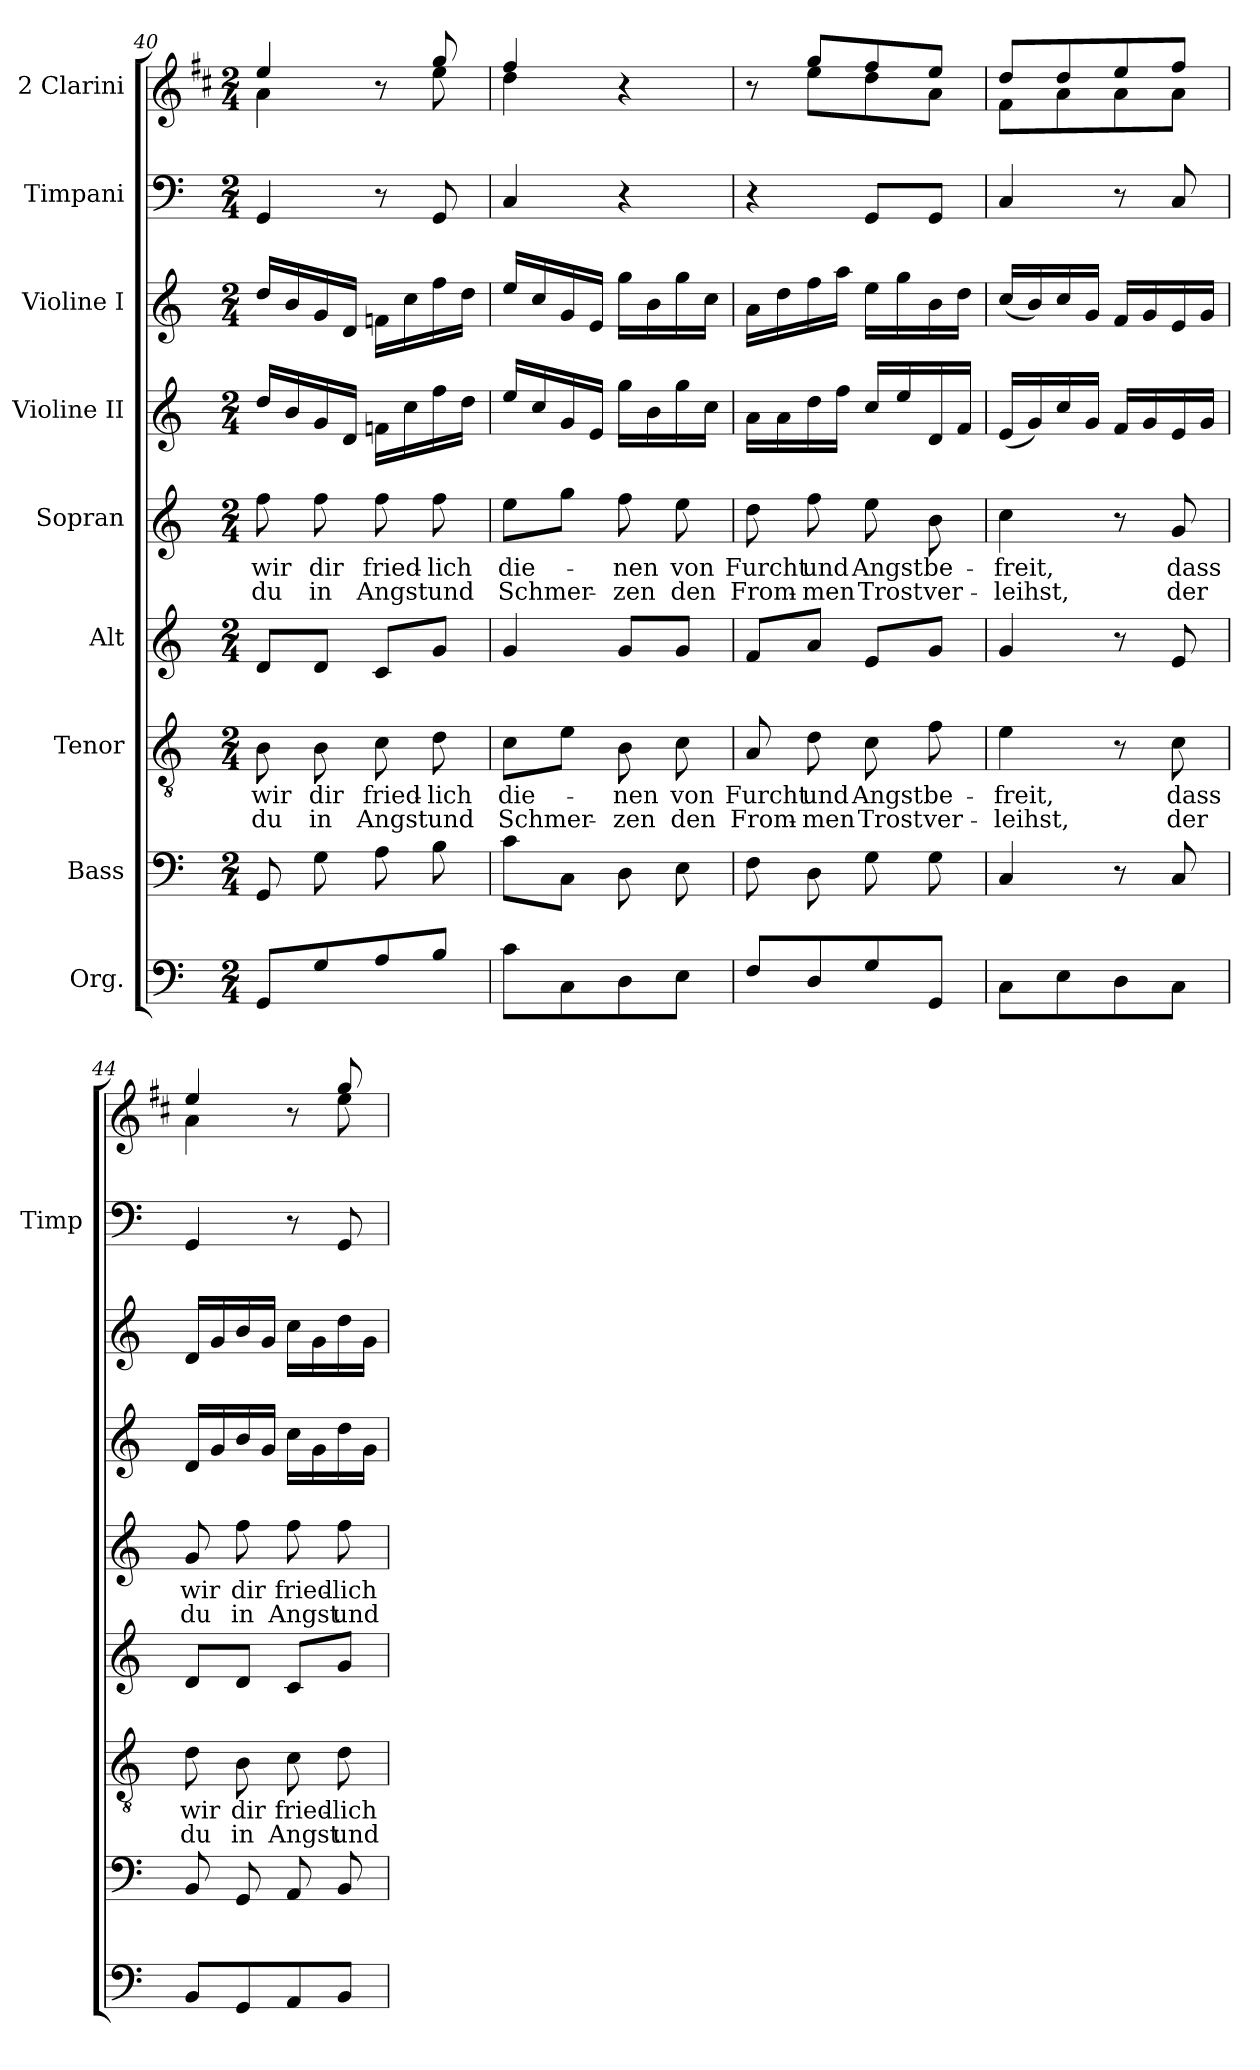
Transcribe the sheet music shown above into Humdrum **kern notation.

**kern	**kern	**kern	**text	**text	**kern	**kern	**text	**text	**kern	**kern	**kern	**kern
*part9	*part8	*part7	*part7	*part7	*part6	*part5	*part5	*part5	*part4	*part3	*part2	*part1
*staff9	*staff8	*staff7	*staff7	*staff7	*staff6	*staff5	*staff5	*staff5	*staff4	*staff3	*staff2	*staff1
*I"Org.	*I"Bass	*I"Tenor	*	*	*I"Alt	*I"Sopran	*	*	*I"Violine II	*I"Violine I	*I"Timpani	*I"2 Clarini
*	*	*	*	*	*	*	*	*	*	*	*I'Timp	*
*clefF4	*clefF4	*clefGv2	*	*	*clefG2	*clefG2	*	*	*clefG2	*clefG2	*clefF4	*clefG2
*ITrd7c12	*	*	*	*	*	*	*	*	*	*	*	*ITrd1c2
*k[]	*k[]	*k[]	*	*	*k[]	*k[]	*	*	*k[]	*k[]	*k[]	*k[]
*M2/4	*M2/4	*M2/4	*	*	*M2/4	*M2/4	*	*	*M2/4	*M2/4	*M2/4	*M2/4
=40	=40	=40	=40	=40	=40	=40	=40	=40	=40	=40	=40	=40
*	*	*	*	*	*	*	*	*	*	*	*	*^
8GGG/L	8GG/	8B\	wir	du	8d/L	8ff\	wir	du	16dd/LL	16dd/LL	4GG/	4dd/	4g\
.	.	.	.	.	.	.	.	.	16b/	16b/	.	.	.
8GG/	8G\	8B\	dir	in	8d/J	8ff\	dir	in	16g/	16g/	.	.	.
.	.	.	.	.	.	.	.	.	16d/JJ	16d/JJ	.	.	.
8AA/	8A\	8c\	fried-	Angst	8c/L	8ff\	fried-	Angst	16fn\LL	16fn\LL	8r	8r	8ryy
.	.	.	.	.	.	.	.	.	16cc\	16cc\	.	.	.
8BB/J	8B\	8d\	-lich	und	8g/J	8ff\	-lich	und	16ff\	16ff\	8GG/	8ff/	8dd\
.	.	.	.	.	.	.	.	.	16dd\JJ	16dd\JJ	.	.	.
=41	=41	=41	=41	=41	=41	=41	=41	=41	=41	=41	=41	=41	=41
8C\L	8c\L	8c\L	die-	Schmer-	4g/	8ee\L	die-	Schmer-	16ee/LL	16ee/LL	4C/	4ee/	4cc\
.	.	.	.	.	.	.	.	.	16cc/	16cc/	.	.	.
8CC\	8C\J	8e\J	.	.	.	8gg\J	.	.	16g/	16g/	.	.	.
.	.	.	.	.	.	.	.	.	16e/JJ	16e/JJ	.	.	.
8DD\	8D\	8B\	-nen	-zen	8g/L	8ff\	-nen	-zen	16gg\LL	16gg\LL	4r	4r	4ryy
.	.	.	.	.	.	.	.	.	16b\	16b\	.	.	.
8EE\J	8E\	8c\	von	den	8g/J	8ee\	von	den	16gg\	16gg\	.	.	.
.	.	.	.	.	.	.	.	.	16cc\JJ	16cc\JJ	.	.	.
!!LO:LB:g=z	!!
=42	=42	=42	=42	=42	=42	=42	=42	=42	=42	=42	=42	=42	=42
8FF/L	8F\	8A/	Furcht	From-	8f/L	8dd\	Furcht	From-	16a\LL	16a\LL	4r	8r	8ryy
.	.	.	.	.	.	.	.	.	16a\	16dd\	.	.	.
8DD/	8D\	8d\	und	-men	8a/J	8ff\	und	-men	16dd\	16ff\	.	8ff/L	8dd\L
.	.	.	.	.	.	.	.	.	16ff\JJ	16aa\JJ	.	.	.
8GG/	8G\	8c\	Angst	Trost	8e/L	8ee\	Angst	Trost	16cc/LL	16ee\LL	8GG/L	8ee/	8cc\
.	.	.	.	.	.	.	.	.	16ee/	16gg\	.	.	.
8GGG/J	8G\	8f\	be-	ver-	8g/J	8b\	be-	ver-	16d/	16b\	8GG/J	8dd/J	8g\J
.	.	.	.	.	.	.	.	.	16f/JJ	16dd\JJ	.	.	.
=43	=43	=43	=43	=43	=43	=43	=43	=43	=43	=43	=43	=43	=43
8CC\L	4C/	4e\	-freit,	-leihst,	4g/	4cc\	-freit,	-leihst,	(16e/LL	(16cc/LL	4C/	8cc/L	8e\L
.	.	.	.	.	.	.	.	.	16g/)	16b/)	.	.	.
8EE\	.	.	.	.	.	.	.	.	16cc/	16cc/	.	8cc/	8g\
.	.	.	.	.	.	.	.	.	16g/JJ	16g/JJ	.	.	.
8DD\	8r	8r	.	.	8r	8r	.	.	16f/LL	16f/LL	8r	8dd/	8g\
.	.	.	.	.	.	.	.	.	16g/	16g/	.	.	.
8CC\J	8C/	8c\	dass	der	8e/	8g/	dass	der	16e/	16e/	8C/	8ee/J	8g\J
.	.	.	.	.	.	.	.	.	16g/JJ	16g/JJ	.	.	.
=44	=44	=44	=44	=44	=44	=44	=44	=44	=44	=44	=44	=44	=44
8BBB/L	8BB/	8d\	wir	du	8d/L	8g/	wir	du	16d/LL	16d/LL	4GG/	4dd/	4g\
.	.	.	.	.	.	.	.	.	16g/	16g/	.	.	.
8GGG/	8GG/	8B\	dir	in	8d/J	8ff\	dir	in	16b/	16b/	.	.	.
.	.	.	.	.	.	.	.	.	16g/JJ	16g/JJ	.	.	.
8AAA/	8AA/	8c\	fried-	Angst	8c/L	8ff\	fried-	Angst	16cc\LL	16cc\LL	8r	8r	8ryy
.	.	.	.	.	.	.	.	.	16g\	16g\	.	.	.
8BBB/J	8BB/	8d\	-lich	und	8g/J	8ff\	-lich	und	16dd\	16dd\	8GG/	8ff/	8dd\
.	.	.	.	.	.	.	.	.	16g\JJ	16g\JJ	.	.	.
*	*	*	*	*	*	*	*	*	*	*	*	*v	*v
=	=	=	=	=	=	=	=	=	=	=	=	=
*-	*-	*-	*-	*-	*-	*-	*-	*-	*-	*-	*-	*-
